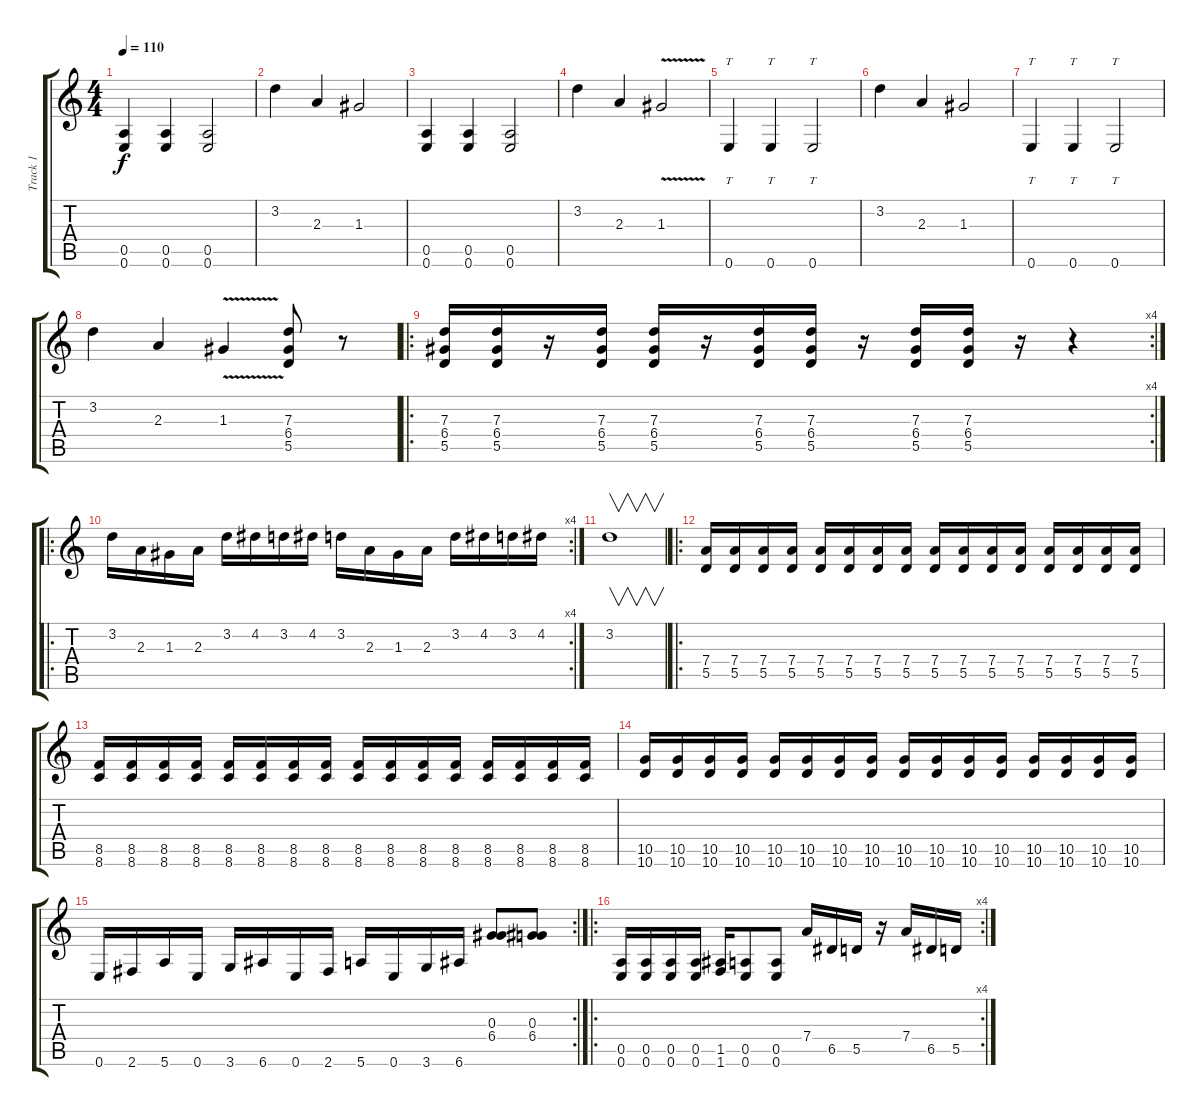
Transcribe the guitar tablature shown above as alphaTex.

\track ("Track 1" "Track 1") {instrument distortionguitar}
\staff {score tabs}
\tuning (E4 B3 G3 D3 A2 E2) {hide}
\ts (4 4)
\tempo 110
\clef g2
\ks c
(0.5 0.6).4{dy f} (0.5 0.6).4 (0.5 0.6).2 |
3.2.4 2.3.4 1.3.2 |
(0.5 0.6).4 (0.5 0.6).4 (0.5 0.6).2 |
3.2.4 2.3.4 1.3{v}.2 |
0.6.4{tt} 0.6.4{tt} 0.6.2{tt} |
3.2.4 2.3.4 1.3.2 |
0.6.4{tt} 0.6.4{tt} 0.6.2{tt} |
3.2.4 2.3.4 1.3{v}.4 (7.3 6.4 5.5).8 r.8 |
\ro
\rc 4
(7.3 6.4 5.5).16 (7.3 6.4 5.5).16 r.16 (7.3 6.4 5.5).16 (7.3 6.4 5.5).16 r.16 (7.3 6.4 5.5).16 (7.3 6.4 5.5).16 r.16 (7.3 6.4 5.5).16 (7.3 6.4 5.5).16 r.16 r.4 |
\ro
\rc 4
3.2.16 2.3.16 1.3.16 2.3.16 3.2.16 4.2.16 3.2.16 4.2.16 3.2.16 2.3.16 1.3.16 2.3.16 3.2.16 4.2.16 3.2.16 4.2.16 |
3.2.1{v} |
\ro
(7.4 5.5).16 (7.4 5.5).16 (7.4 5.5).16 (7.4 5.5).16 (7.4 5.5).16 (7.4 5.5).16 (7.4 5.5).16 (7.4 5.5).16 (7.4 5.5).16 (7.4 5.5).16 (7.4 5.5).16 (7.4 5.5).16 (7.4 5.5).16 (7.4 5.5).16 (7.4 5.5).16 (7.4 5.5).16 |
(8.5 8.6).16 (8.5 8.6).16 (8.5 8.6).16 (8.5 8.6).16 (8.5 8.6).16 (8.5 8.6).16 (8.5 8.6).16 (8.5 8.6).16 (8.5 8.6).16 (8.5 8.6).16 (8.5 8.6).16 (8.5 8.6).16 (8.5 8.6).16 (8.5 8.6).16 (8.5 8.6).16 (8.5 8.6).16 |
(10.5 10.6).16 (10.5 10.6).16 (10.5 10.6).16 (10.5 10.6).16 (10.5 10.6).16 (10.5 10.6).16 (10.5 10.6).16 (10.5 10.6).16 (10.5 10.6).16 (10.5 10.6).16 (10.5 10.6).16 (10.5 10.6).16 (10.5 10.6).16 (10.5 10.6).16 (10.5 10.6).16 (10.5 10.6).16 |
\rc 2
0.6.16 2.6.16 5.6.16 0.6.16 3.6.16 6.6.16 0.6.16 2.6.16 5.6.16 0.6.16 3.6.16 6.6.16 (0.3 6.4).8 (0.3 6.4).8 |
\ro
\rc 4
(0.5 0.6).16 (0.5 0.6).16 (0.5 0.6).16 (0.5 0.6).16 (1.5 1.6).16 (0.5 0.6).8 (0.5 0.6).8 7.4.16 6.5.16 5.5.16 r.16 7.4.16 6.5.16 5.5.16
